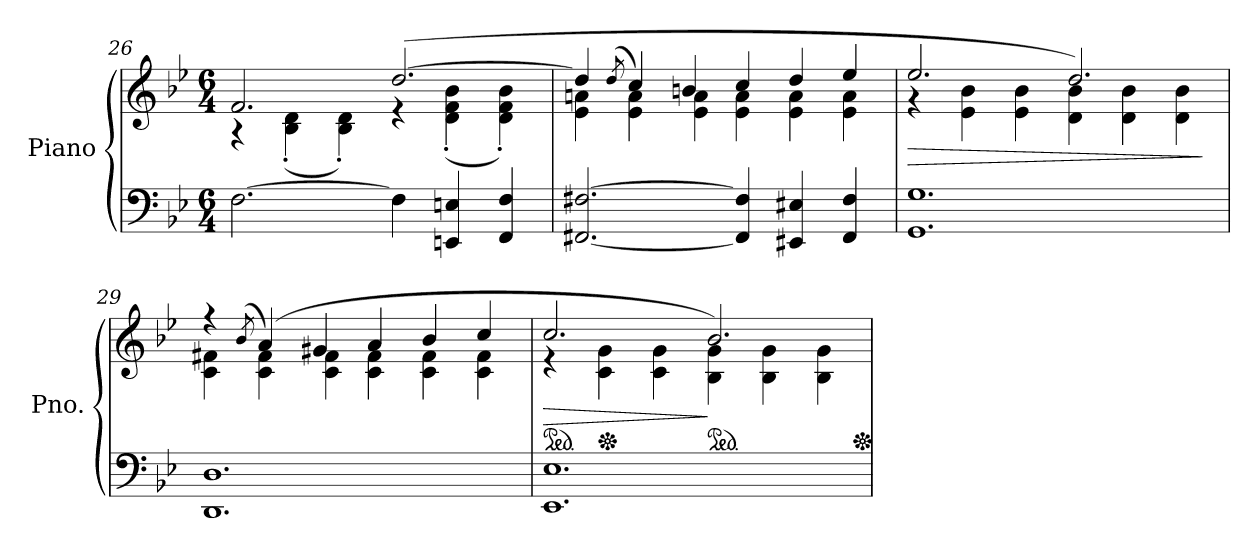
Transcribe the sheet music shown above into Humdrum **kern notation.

**kern	**kern	**dynam
*part1	*part1	*part1
*staff2	*staff1	*staff1/2
*I"Piano	*	*
*I'Pno.	*	*
*clefF4	*clefG2	*
*k[b-e-]	*k[b-e-]	*
*M6/4	*M6/4	*
=26	=26	=26
*	*^	*
[2.F\	2.f/	4r	.
.	.	(<4B-\' 4d\'	.
.	.	4B-\' 4d\')	.
4F\]	(>[2.dd/	4r	.
4EEn/ 4En/	.	(<4d\' 4f\' 4b-\'	.
4FF/ 4F/	.	4d\' 4f\' 4b-\')	.
!!LO:LB:g=z	!!
=27	=27	=27	=27
[2.FF#X/ [2.F#X/	4dd/]	4e-\ 4an\	.
.	(<8qdd/	.	.
.	4cc/)	4e-\ 4a\	.
.	4bn/	4e-\ 4a\	.
4FF#/] 4F#/]	4cc/	4e-\ 4a\	.
4EE#X/ 4E#X/	4dd/	4e-\ 4a\	.
4FF#/ 4F#/	4ee-/	4e-\ 4a\	.
=28	=28	=28	=28
!	!	!	!LO:HP:b
1.GG 1.G	2.ee-/	4r	>
.	.	4e-\ 4b-\	.
.	.	4e-\ 4b-\	.
.	2.dd/)	4d\ 4b-\	.
.	.	4d\ 4b-\	.
.	.	4d\ 4b-\	.
*	*v	*v	*
.	.	]
=29	=29	=29
*	*^	*
1.DD 1.D	4r	4c\ 4f#X\	.
.	(<8qb-/	.	.
.	(>4a/)	4c\ 4f#\	.
.	4g#X/	4c\ 4f#\	.
.	4a/	4c\ 4f#\	.
.	4b-/	4c\ 4f#\	.
.	4cc/	4c\ 4f#\	.
=30	=30	=30	=30
*	*ped	*	*
!	!	!	!LO:HP:b
1.EE- 1.E-	2.cc/	4r	>
*	*Xped	*	*
.	.	4c\ 4g\	.
.	.	4c\ 4g\	.
*	*ped	*	*
.	2.b-/)	4B-\ 4g\	]
.	.	4B-\ 4g\	.
.	.	4B-\ 4g\	.
*	*Xped	*	*
*	*v	*v	*
=	=	=
*-	*-	*-
